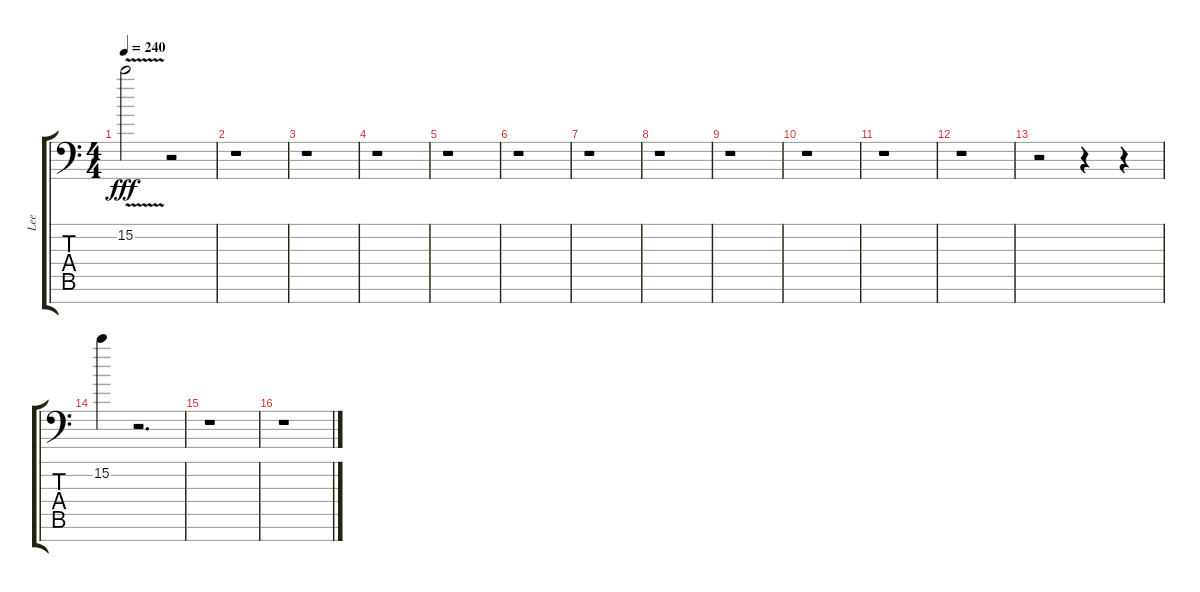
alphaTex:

\track ("Lee" "Lee") {instrument overdrivenguitar}
\staff {score tabs}
\tuning (D4 A3 F3 C3 G2 D2 G1) {hide}
\ts (4 4)
\tempo 240
\clef f4
\ks c
15.2{v}.2{dy fff} r.2 |
r.1 |
r.1 |
r.1 |
r.1 |
r.1 |
r.1 |
r.1 |
r.1 |
r.1 |
r.1 |
r.1 |
r.2 r.4 r.4 |
15.2.4 r.2{d} |
r.1 |
r.1
